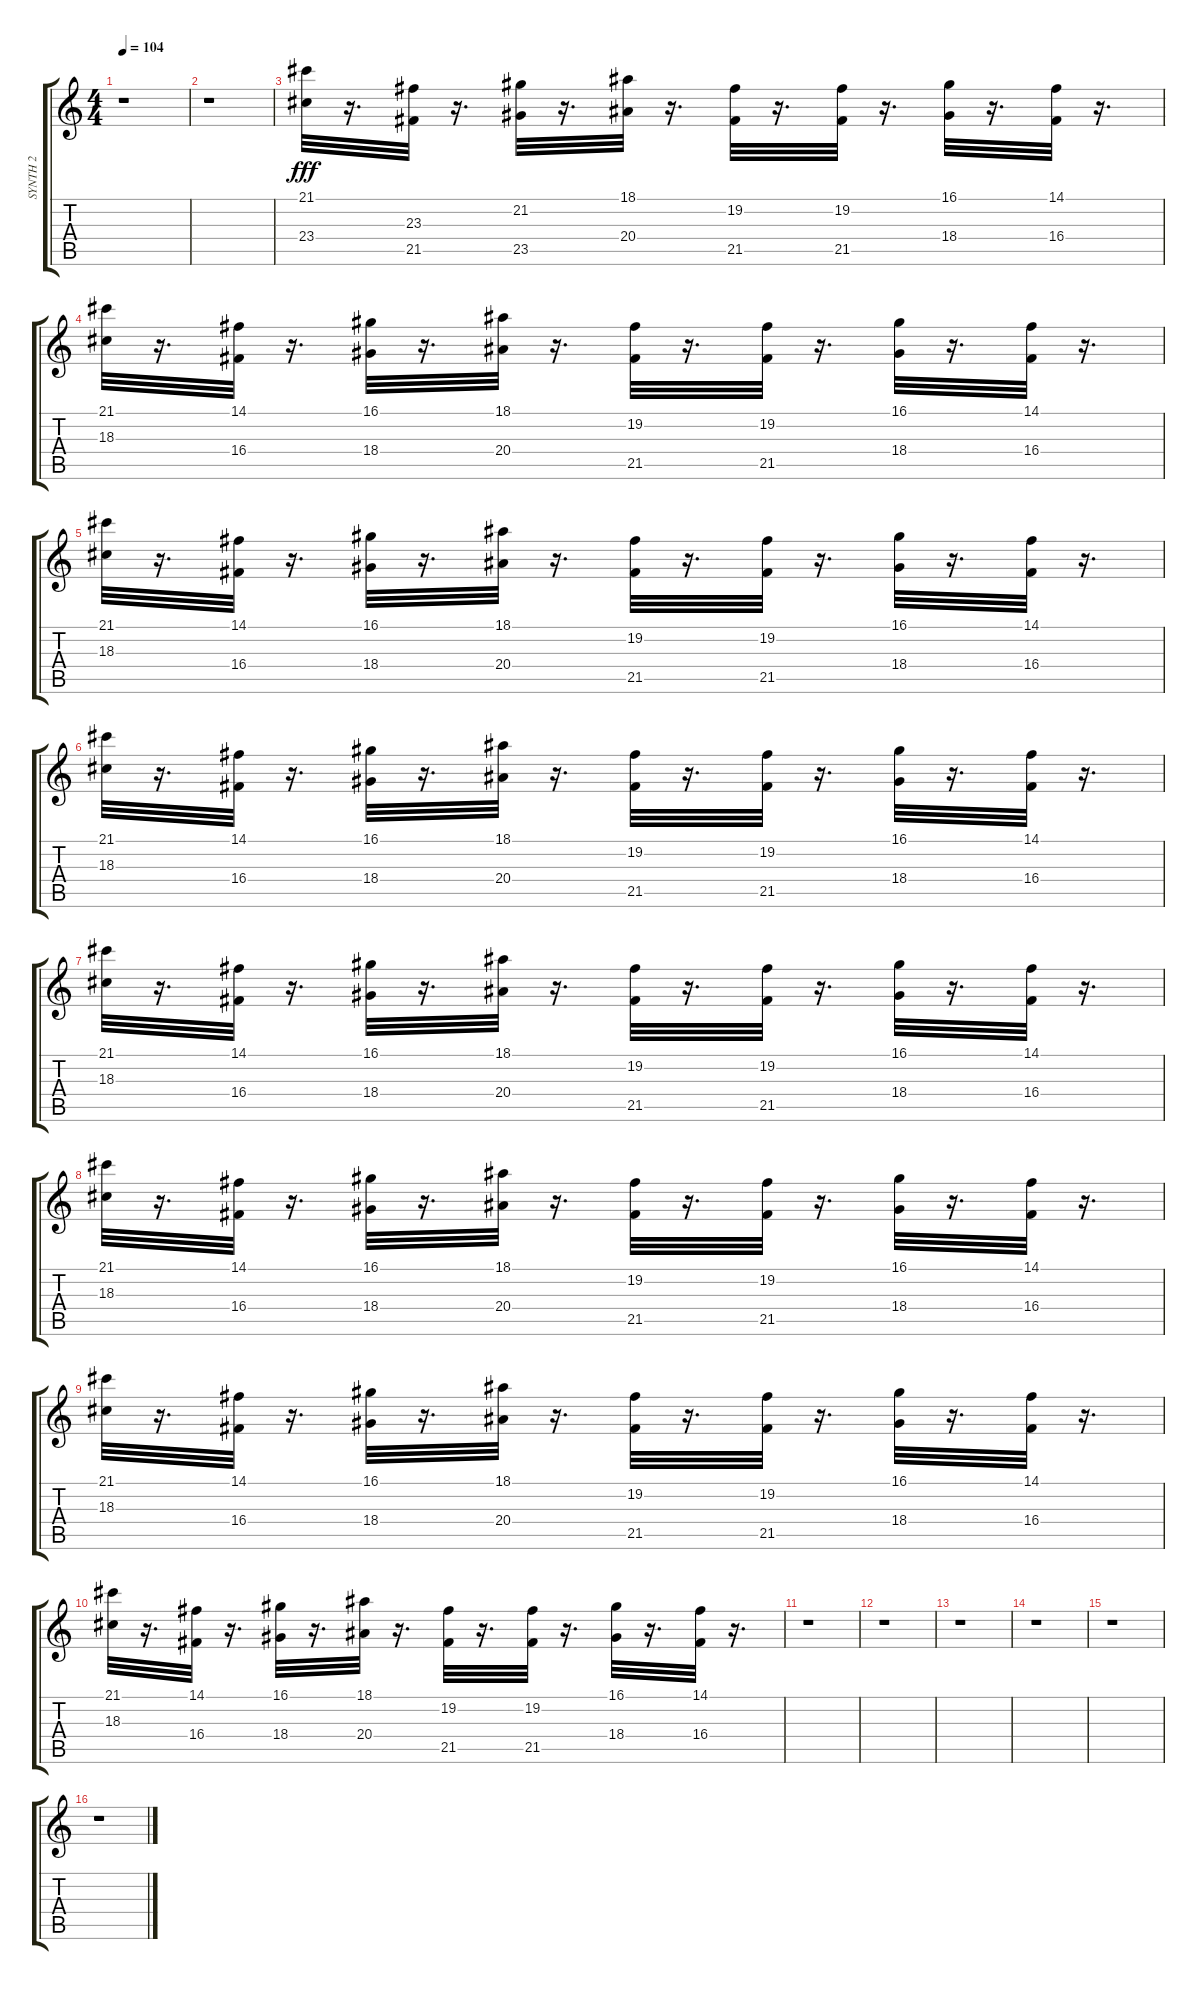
\track ("SYNTH 2" "SYNTH 2") {instrument lead4chiff}
\staff {score tabs}
\tuning (E4 B3 G3 D3 A2 E2) {hide}
\ts (4 4)
\tempo 104
\clef g2
\ks c
r.1{dy mp} |
r.1 |
(21.1 23.4).32{dy fff volume 8} r.16{d} (23.3 21.5).32 r.16{d} (21.2 23.5).32 r.16{d} (18.1 20.4).32 r.16{d} (19.2 21.5).32 r.16{d} (19.2 21.5).32 r.16{d} (16.1 18.4).32 r.16{d} (14.1 16.4).32 r.16{d} |
(21.1 18.3).32 r.16{d} (14.1 16.4).32 r.16{d} (16.1 18.4).32 r.16{d} (18.1 20.4).32 r.16{d} (19.2 21.5).32 r.16{d} (19.2 21.5).32 r.16{d} (16.1 18.4).32 r.16{d} (14.1 16.4).32 r.16{d} |
(21.1 18.3).32 r.16{d} (14.1 16.4).32 r.16{d} (16.1 18.4).32 r.16{d} (18.1 20.4).32 r.16{d} (19.2 21.5).32 r.16{d} (19.2 21.5).32 r.16{d} (16.1 18.4).32 r.16{d} (14.1 16.4).32 r.16{d} |
(21.1 18.3).32 r.16{d} (14.1 16.4).32 r.16{d} (16.1 18.4).32 r.16{d} (18.1 20.4).32 r.16{d} (19.2 21.5).32 r.16{d} (19.2 21.5).32 r.16{d} (16.1 18.4).32 r.16{d} (14.1 16.4).32 r.16{d} |
(21.1 18.3).32 r.16{d} (14.1 16.4).32 r.16{d} (16.1 18.4).32 r.16{d} (18.1 20.4).32 r.16{d} (19.2 21.5).32 r.16{d} (19.2 21.5).32 r.16{d} (16.1 18.4).32 r.16{d} (14.1 16.4).32 r.16{d} |
(21.1 18.3).32 r.16{d} (14.1 16.4).32 r.16{d} (16.1 18.4).32 r.16{d} (18.1 20.4).32 r.16{d} (19.2 21.5).32 r.16{d} (19.2 21.5).32 r.16{d} (16.1 18.4).32 r.16{d} (14.1 16.4).32 r.16{d} |
(21.1 18.3).32 r.16{d} (14.1 16.4).32 r.16{d} (16.1 18.4).32 r.16{d} (18.1 20.4).32 r.16{d} (19.2 21.5).32 r.16{d} (19.2 21.5).32 r.16{d} (16.1 18.4).32 r.16{d} (14.1 16.4).32 r.16{d} |
(21.1 18.3).32 r.16{d} (14.1 16.4).32 r.16{d} (16.1 18.4).32 r.16{d} (18.1 20.4).32 r.16{d} (19.2 21.5).32 r.16{d} (19.2 21.5).32 r.16{d} (16.1 18.4).32 r.16{d} (14.1 16.4).32 r.16{d} |
r.1 |
r.1 |
r.1 |
r.1 |
r.1 |
r.1
